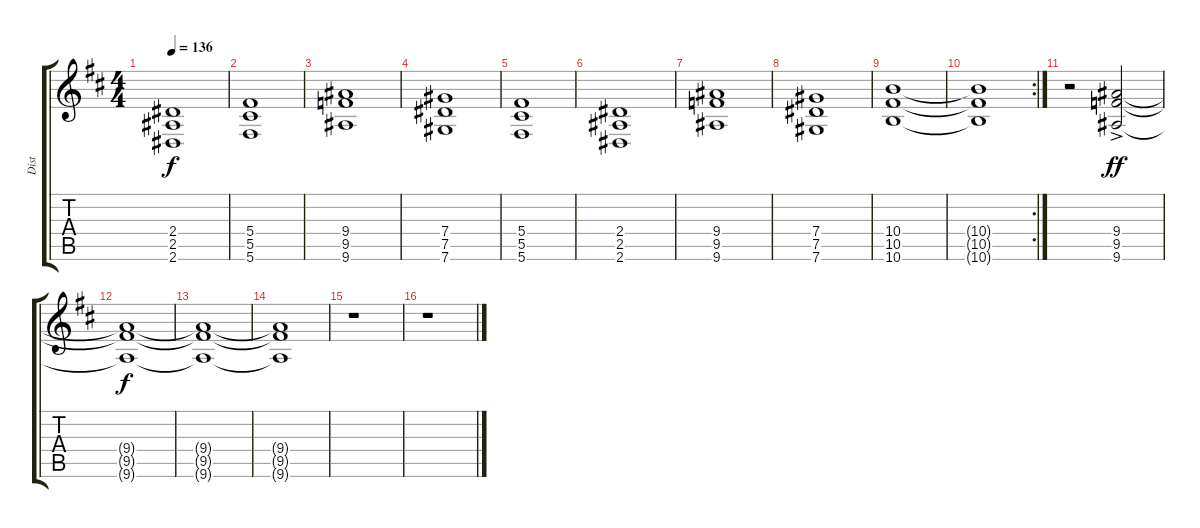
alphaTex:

\track ("Dist" "Dist") {instrument distortionguitar}
\staff {score tabs}
\tuning (Eb4 Bb3 Gb3 Db3 Ab2 Db2) {hide}
\ts (4 4)
\tempo 136
\clef g2
\ks d
(2.4 2.5 2.6).1{dy f} |
(5.4 5.5 5.6).1 |
(9.4 9.5 9.6).1 |
(7.4 7.5 7.6).1 |
(5.4 5.5 5.6).1 |
(2.4 2.5 2.6).1 |
(9.4 9.5 9.6).1 |
(7.4 7.5 7.6).1 |
(10.4 10.5 10.6).1 |
\rc 2
(10.4{t} 10.5{t} 10.6{t}).1 |
r.2 (9.4{ac} 9.5{ac} 9.6{ac}).2{dy ff} |
(9.4{t} 9.5{t} 9.6{t}).1{dy f} |
(9.4{t} 9.5{t} 9.6{t}).1 |
(9.4{t} 9.5{t} 9.6{t}).1 |
r.1 |
r.1
